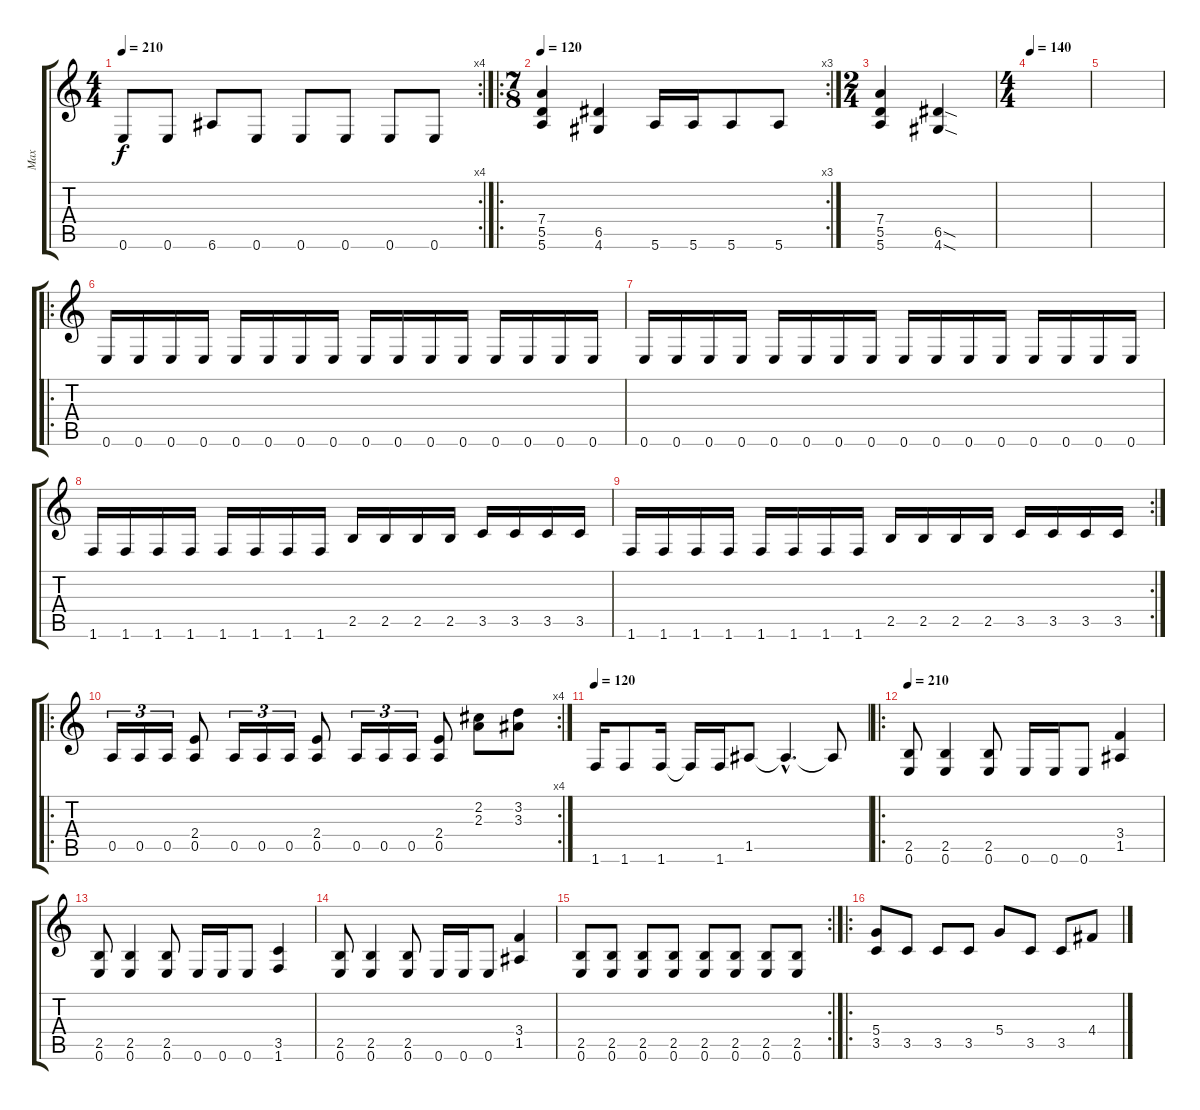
\track ("Max" "Max") {instrument distortionguitar}
\staff {score tabs}
\tuning (E4 B3 G3 D3 A2 E2) {hide}
\rc 4
\ts (4 4)
\tempo 210
\clef g2
\ks c
0.6.8{dy f} 0.6.8 6.6.8 0.6.8 0.6.8 0.6.8 0.6.8 0.6.8 |
\ro
\rc 3
\ts (7 8)
\tempo 120
(7.4 5.5 5.6).4 (6.5 4.6).4 5.6.16 5.6.16 5.6.8 5.6.8 |
\ts (2 4)
(7.4 5.5 5.6).4 (6.5{sod} 4.6{sod}).4 |
\ts (4 4)
\tempo 140
|
|
\ro
0.6.16 0.6.16 0.6.16 0.6.16 0.6.16 0.6.16 0.6.16 0.6.16 0.6.16 0.6.16 0.6.16 0.6.16 0.6.16 0.6.16 0.6.16 0.6.16 |
0.6.16 0.6.16 0.6.16 0.6.16 0.6.16 0.6.16 0.6.16 0.6.16 0.6.16 0.6.16 0.6.16 0.6.16 0.6.16 0.6.16 0.6.16 0.6.16 |
1.6.16 1.6.16 1.6.16 1.6.16 1.6.16 1.6.16 1.6.16 1.6.16 2.5.16 2.5.16 2.5.16 2.5.16 3.5.16 3.5.16 3.5.16 3.5.16 |
\rc 2
1.6.16 1.6.16 1.6.16 1.6.16 1.6.16 1.6.16 1.6.16 1.6.16 2.5.16 2.5.16 2.5.16 2.5.16 3.5.16 3.5.16 3.5.16 3.5.16 |
\ro
\rc 4
0.5.16{tu (3 2)} 0.5.16{tu (3 2)} 0.5.16{tu (3 2)} (2.4 0.5).8 0.5.16{tu (3 2)} 0.5.16{tu (3 2)} 0.5.16{tu (3 2)} (2.4 0.5).8 0.5.16{tu (3 2)} 0.5.16{tu (3 2)} 0.5.16{tu (3 2)} (2.4 0.5).8 (2.2 2.3).8 (3.2 3.3).8 |
\tempo 120
1.6.16 1.6.8 1.6.16 1.6{t}.16 1.6.16 1.5.8 1.5{hac t}.4{d} 1.5{t}.8 |
\ro
\tempo 210
(2.5 0.6).8 (2.5 0.6).4 (2.5 0.6).8 0.6.16 0.6.16 0.6.8 (3.4 1.5).4 |
(2.5 0.6).8 (2.5 0.6).4 (2.5 0.6).8 0.6.16 0.6.16 0.6.8 (3.5 1.6).4 |
(2.5 0.6).8 (2.5 0.6).4 (2.5 0.6).8 0.6.16 0.6.16 0.6.8 (3.4 1.5).4 |
\rc 2
(2.5 0.6).8 (2.5 0.6).8 (2.5 0.6).8 (2.5 0.6).8 (2.5 0.6).8 (2.5 0.6).8 (2.5 0.6).8 (2.5 0.6).8 |
\ro
(5.4 3.5).8 3.5.8 3.5.8 3.5.8 5.4.8 3.5.8 3.5.8 4.4.8
